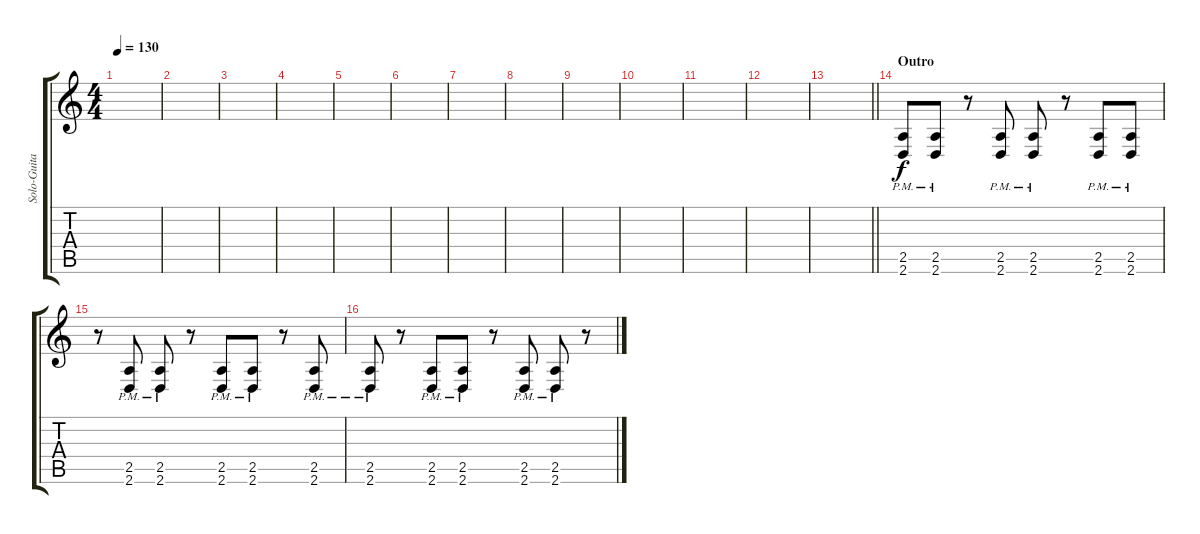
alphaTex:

\track ("Solo-Guitar" "Solo-Guita") {instrument distortionguitar}
\staff {score tabs}
\tuning (D4 A3 F3 C3 G2 C2) {hide}
\ts (4 4)
\tempo 130
\clef g2
\ks c
|
|
|
|
|
|
|
|
|
|
|
|
\barLineRight lightlight
|
\section ("" "Outro")
(2.5{pm} 2.6{pm}).8 (2.5{pm} 2.6{pm}).8 r.8 (2.5{pm} 2.6{pm}).8 (2.5{pm} 2.6{pm}).8 r.8 (2.5{pm} 2.6{pm}).8 (2.5{pm} 2.6{pm}).8 |
r.8 (2.5{pm} 2.6{pm}).8 (2.5{pm} 2.6{pm}).8 r.8 (2.5{pm} 2.6{pm}).8 (2.5{pm} 2.6{pm}).8 r.8 (2.5{pm} 2.6{pm}).8 |
(2.5{pm} 2.6{pm}).8 r.8 (2.5{pm} 2.6{pm}).8 (2.5{pm} 2.6{pm}).8 r.8 (2.5{pm} 2.6{pm}).8 (2.5{pm} 2.6{pm}).8 r.8
